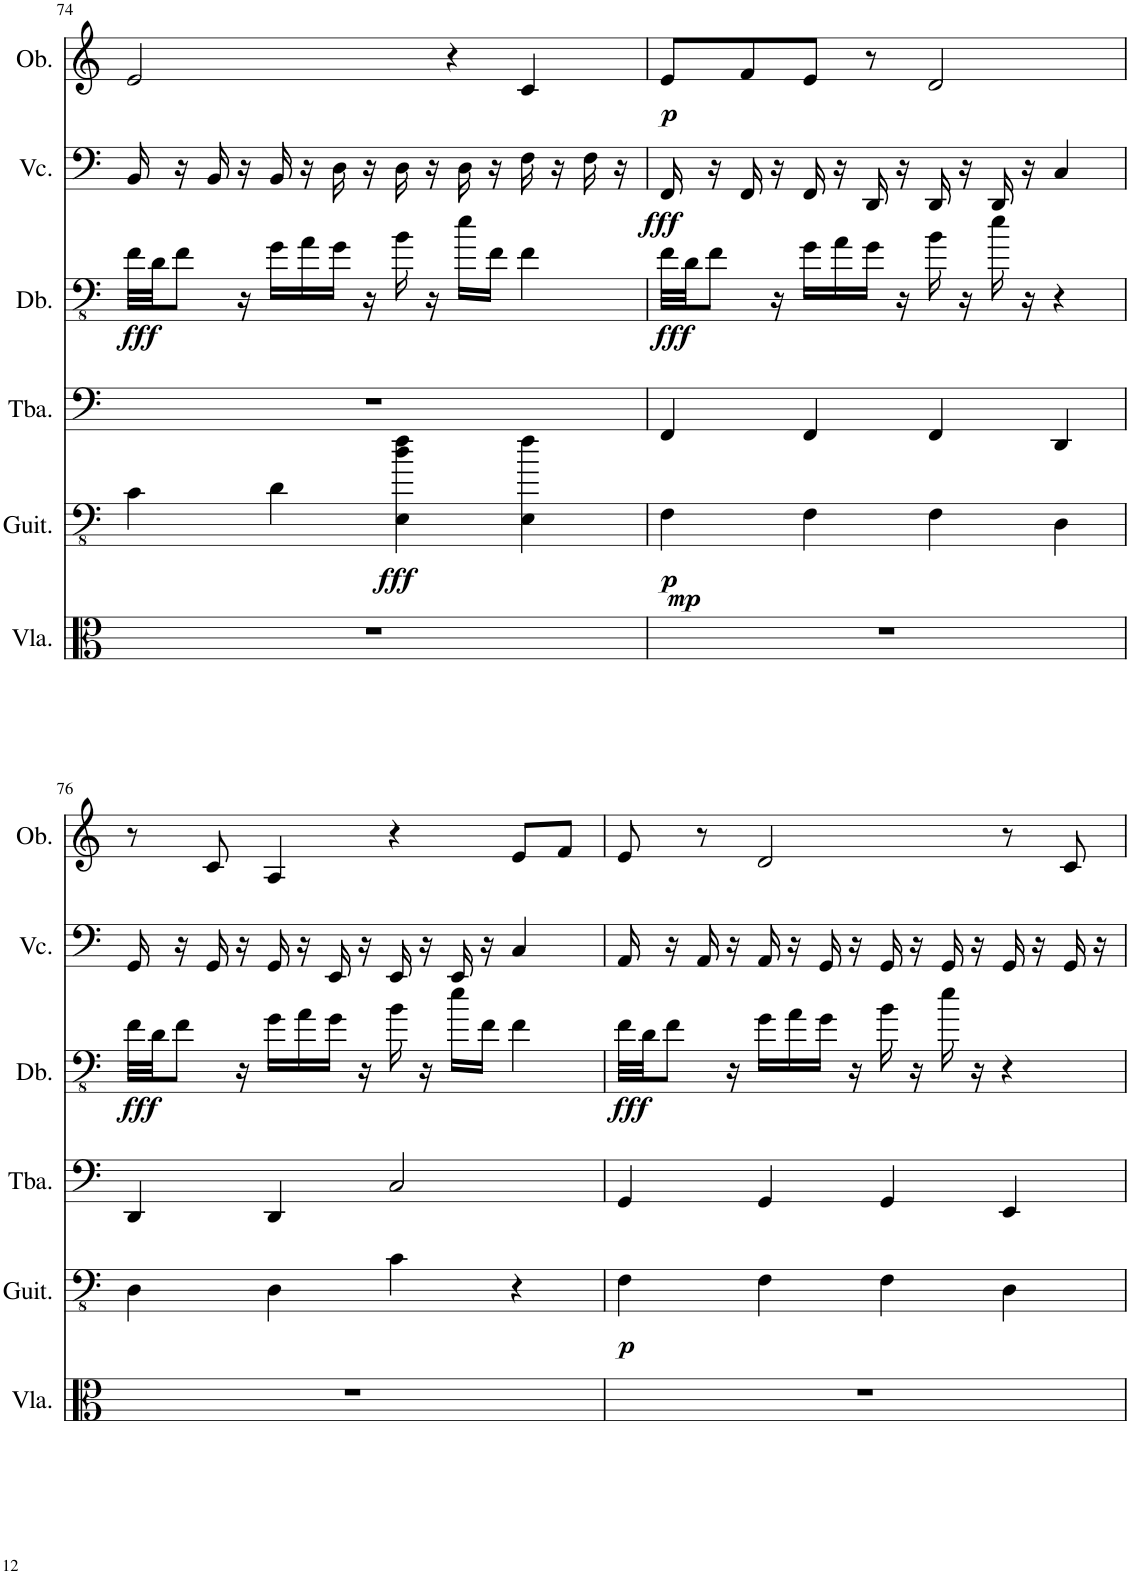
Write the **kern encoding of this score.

**kern	**kern	**dynam	**kern	**kern	**dynam	**kern	**dynam	**kern	**dynam
*part6	*part5	*part5	*part4	*part3	*part3	*part2	*part2	*part1	*part1
*staff6	*staff5	*staff5	*staff4	*staff3	*staff3	*staff2	*staff2	*staff1	*staff1
*I"Viola	*I"Classical Guitar	*	*I"Tuba	*I"Double Bass	*	*I"Violoncello	*	*I"Oboe	*
*I'Vla.	*I'Guit.	*	*I'Tba.	*I'Db.	*	*I'Vc.	*	*I'Ob.	*
!!LO:PB:g=z
*clefC3	*clefFv4	*	*clefF4	*clefFv4	*	*clefF4	*	*clefG2	*
*	*	*	*	*ITrd7c12	*	*	*	*	*
*k[]	*k[]	*	*k[]	*k[]	*	*k[]	*	*k[]	*
*M4/4	*M4/4	*	*M4/4	*M4/4	*	*M4/4	*	*M4/4	*
=74	=74	=74	=74	=74	=74	=74	=74	=74	=74
!	!	!	!	!	!LO:DY:b	!	!	!	!
1r	4C\	.	1r	32F\LLL	fff	16BB/	.	2e/	.
.	.	.	.	32D\JJ	.	.	.	.	.
.	.	.	.	8F\J	.	16r	.	.	.
.	.	.	.	.	.	16BB/	.	.	.
.	.	.	.	16r	.	16r	.	.	.
.	4D\	.	.	16G\LL	.	16BB/	.	.	.
.	.	.	.	16A\	.	16r	.	.	.
.	.	.	.	16G\JJ	.	16D\	.	.	.
.	.	.	.	16r	.	16r	.	.	.
!	!	!LO:DY:b	!	!	!	!	!	!	!
.	4EE\ 4d\ 4f\	fff	.	16B\	.	16D\	.	4r	.
.	.	.	.	16r	.	16r	.	.	.
.	.	.	.	16e\LL	.	16D\	.	.	.
.	.	.	.	16F\JJ	.	16r	.	.	.
.	4EE\ 4f\	.	.	4F\	.	16F\	.	4c/	.
.	.	.	.	.	.	16r	.	.	.
.	.	.	.	.	.	16F\	.	.	.
.	.	.	.	.	.	16r	.	.	.
=75	=75	=75	=75	=75	=75	=75	=75	=75	=75
!	!	!LO:DY:b	!	!	!	!	!	!	!
!	!	!LO:DY:n=1:b	!	!	!LO:DY:b	!	!LO:DY:b	!	!LO:DY:b
1r	4FF\	mp p	4FF/	32F\LLL	fff	16FF/	fff	8e/L	p
.	.	.	.	32D\JJ	.	.	.	.	.
.	.	.	.	8F\J	.	16r	.	.	.
.	.	.	.	.	.	16FF/	.	8f/	.
.	.	.	.	16r	.	16r	.	.	.
.	4FF\	.	4FF/	16G\LL	.	16FF/	.	8e/J	.
.	.	.	.	16A\	.	16r	.	.	.
.	.	.	.	16G\JJ	.	16DD/	.	8r	.
.	.	.	.	16r	.	16r	.	.	.
.	4FF\	.	4FF/	16B\	.	16DD/	.	2d/	.
.	.	.	.	16r	.	16r	.	.	.
.	.	.	.	16e\	.	16DD/	.	.	.
.	.	.	.	16r	.	16r	.	.	.
.	4DD\	.	4DD/	4r	.	4C/	.	.	.
!!LO:LB:g=z
=76	=76	=76	=76	=76	=76	=76	=76	=76	=76
!	!	!	!	!	!LO:DY:b	!	!	!	!
1r	4DD\	.	4DD/	32F\LLL	fff	16GG/	.	8r	.
.	.	.	.	32D\JJ	.	.	.	.	.
.	.	.	.	8F\J	.	16r	.	.	.
.	.	.	.	.	.	16GG/	.	8c/	.
.	.	.	.	16r	.	16r	.	.	.
.	4DD\	.	4DD/	16G\LL	.	16GG/	.	4A/	.
.	.	.	.	16A\	.	16r	.	.	.
.	.	.	.	16G\JJ	.	16EE/	.	.	.
.	.	.	.	16r	.	16r	.	.	.
.	4C\	.	2C/	16B\	.	16EE/	.	4r	.
.	.	.	.	16r	.	16r	.	.	.
.	.	.	.	16e\LL	.	16EE/	.	.	.
.	.	.	.	16F\JJ	.	16r	.	.	.
.	4r	.	.	4F\	.	4C/	.	8e/L	.
.	.	.	.	.	.	.	.	8f/J	.
=77	=77	=77	=77	=77	=77	=77	=77	=77	=77
!	!	!LO:DY:b	!	!	!LO:DY:b	!	!	!	!
1r	4FF\	p	4GG/	32F\LLL	fff	16AA/	.	8e/	.
.	.	.	.	32D\JJ	.	.	.	.	.
.	.	.	.	8F\J	.	16r	.	.	.
.	.	.	.	.	.	16AA/	.	8r	.
.	.	.	.	16r	.	16r	.	.	.
.	4FF\	.	4GG/	16G\LL	.	16AA/	.	2d/	.
.	.	.	.	16A\	.	16r	.	.	.
.	.	.	.	16G\JJ	.	16GG/	.	.	.
.	.	.	.	16r	.	16r	.	.	.
.	4FF\	.	4GG/	16B\	.	16GG/	.	.	.
.	.	.	.	16r	.	16r	.	.	.
.	.	.	.	16e\	.	16GG/	.	.	.
.	.	.	.	16r	.	16r	.	.	.
.	4DD\	.	4EE/	4r	.	16GG/	.	8r	.
.	.	.	.	.	.	16r	.	.	.
.	.	.	.	.	.	16GG/	.	8c/	.
.	.	.	.	.	.	16r	.	.	.
=	=	=	=	=	=	=	=	=	=
*-	*-	*-	*-	*-	*-	*-	*-	*-	*-
